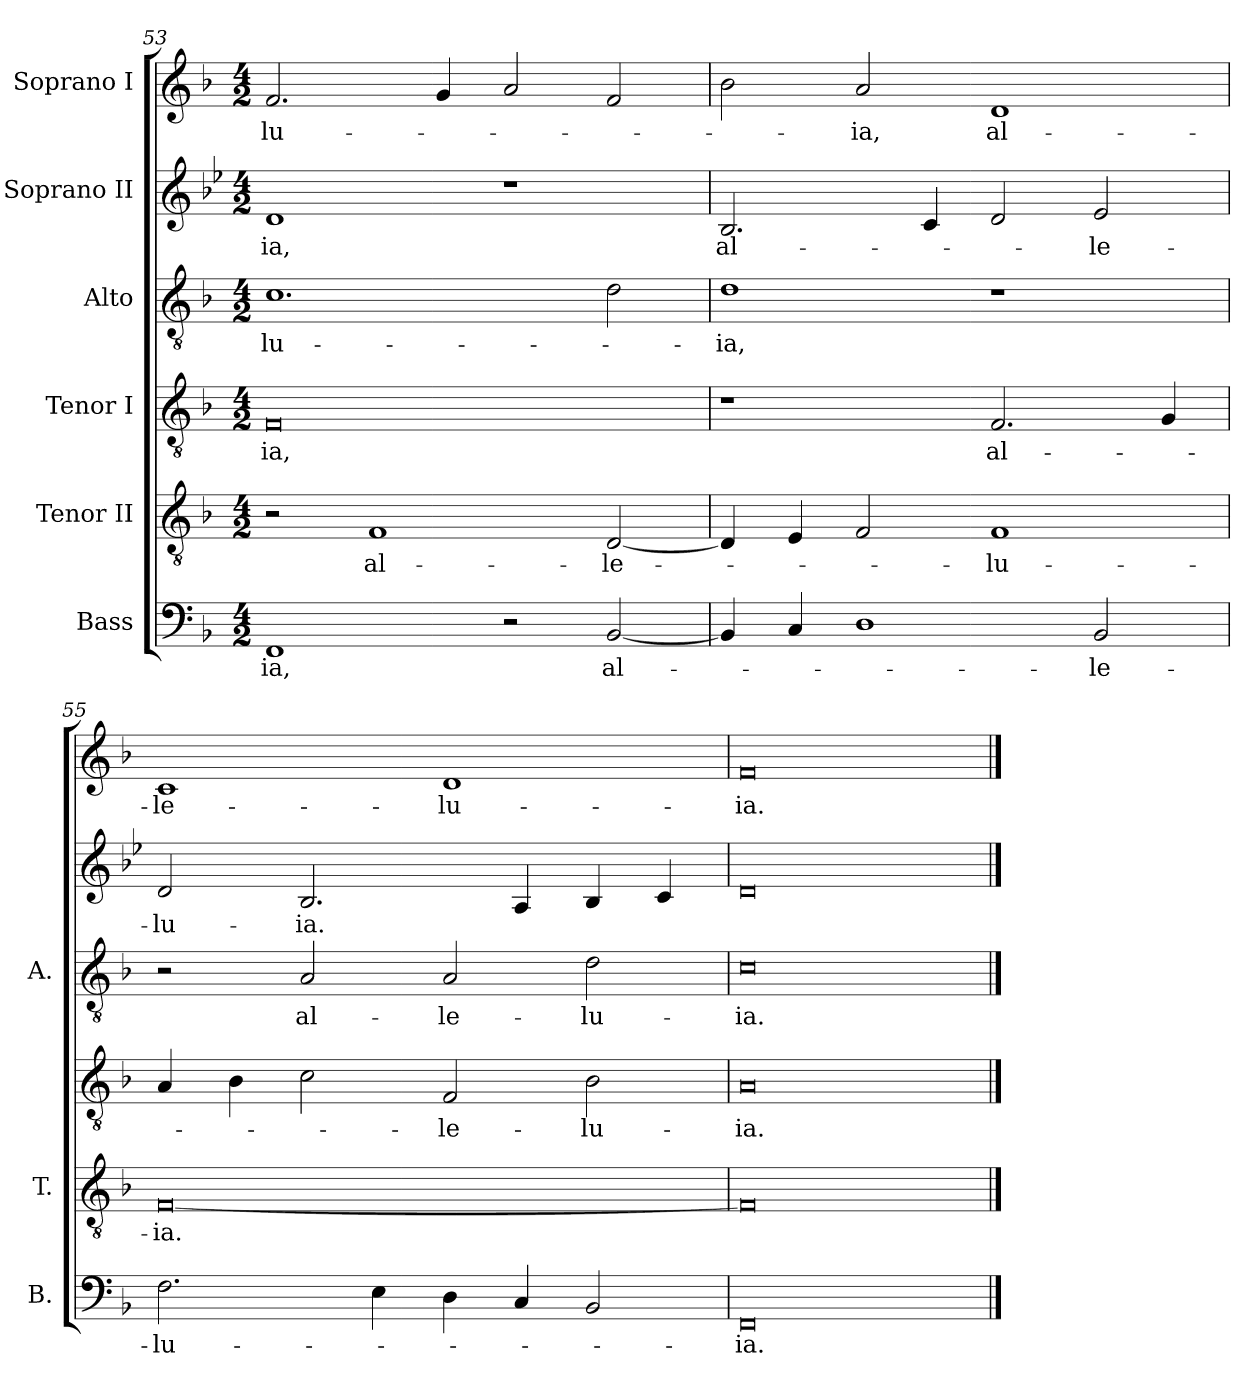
**kern	**text	**kern	**text	**kern	**text	**kern	**text	**kern	**text	**kern	**text
*part6	*part6	*part5	*part5	*part4	*part4	*part3	*part3	*part2	*part2	*part1	*part1
*staff6	*staff6	*staff5	*staff5	*staff4	*staff4	*staff3	*staff3	*staff2	*staff2	*staff1	*staff1
*I"Bass	*	*I"Tenor II	*	*I"Tenor I	*	*I"Alto	*	*I"Soprano II	*	*I"Soprano I	*
*I'B.	*	*I'T.	*	*	*	*I'A.	*	*	*	*	*
!!LO:LB:g=z
*clefF4	*	*clefGv2	*	*clefGv2	*	*clefGv2	*	*clefG2	*	*clefG2	*
*	*	*ITrd7c12	*	*	*	*	*	*ITrd-4c-7	*	*	*
*k[b-]	*	*k[b-]	*	*k[b-]	*	*k[b-]	*	*k[b-]	*	*k[b-]	*
*F:	*	*F:	*	*F:	*	*F:	*	*F:	*	*F:	*
*M4/2	*	*M4/2	*	*M4/2	*	*M4/2	*	*M4/2	*	*M4/2	*
=53	=53	=53	=53	=53	=53	=53	=53	=53	=53	=53	=53
!	!LO:LY:b:color=#000000	!	!	!	!	!	!	!	!	!	!
!	!	!	!	!	!LO:LY:b:color=#000000	!	!	!	!	!	!
!	!	!	!	!	!	!	!LO:LY:b:color=#000000	!	!	!	!
!	!	!	!	!	!	!	!	!	!LO:LY:b:color=#000000	!	!
!	!	!	!	!	!	!	!	!	!	!	!LO:LY:b:color=#000000
1FFi	-ia,	2r	.	0Fi	-ia,	1.ci	-lu-	1ai	-ia,	2.fi/	-lu-
!	!	!	!LO:LY:b:color=#000000	!	!	!	!	!	!	!	!
.	.	1FFi	al-	.	.	.	.	.	.	.	.
.	.	.	.	.	.	.	.	.	.	4gi/	.
2r	.	.	.	.	.	.	.	1r	.	2ai/	.
!	!LO:LY:b:color=#000000	!	!	!	!	!	!	!	!	!	!
!	!	!	!LO:LY:b:color=#000000	!	!	!	!	!	!	!	!
[<2BB-i/	al-	[<2DDi/	-le-	.	.	2di\	.	.	.	2fi/	.
=54	=54	=54	=54	=54	=54	=54	=54	=54	=54	=54	=54
!	!	!	!	!	!	!	!LO:LY:b:color=#000000	!	!	!	!
!	!	!	!	!	!	!	!	!	!LO:LY:b:color=#000000	!	!
4BB-i/]	.	4DDi/]	.	1r	.	1di	-ia,	2.fi/	al-	2b-i\	.
4Ci/	.	4EEi/	.	.	.	.	.	.	.	.	.
!	!	!	!	!	!	!	!	!	!	!	!LO:LY:b:color=#000000
1Di	.	2FFi/	.	.	.	.	.	.	.	2ai/	-ia,
.	.	.	.	.	.	.	.	4gi/	.	.	.
!	!	!	!LO:LY:b:color=#000000	!	!	!	!	!	!	!	!
!	!	!	!	!	!LO:LY:b:color=#000000	!	!	!	!	!	!
!	!	!	!	!	!	!	!	!	!	!	!LO:LY:b:color=#000000
.	.	1FFi	-lu-	2.Fi/	al-	1r	.	2ai/	.	1di	al-
!	!LO:LY:b:color=#000000	!	!	!	!	!	!	!	!	!	!
!	!	!	!	!	!	!	!	!	!LO:LY:b:color=#000000	!	!
2BB-i/	-le-	.	.	.	.	.	.	2b-i/	-le-	.	.
.	.	.	.	4Gi/	.	.	.	.	.	.	.
=55	=55	=55	=55	=55	=55	=55	=55	=55	=55	=55	=55
!	!LO:LY:b:color=#000000	!	!	!	!	!	!	!	!	!	!
!	!	!	!LO:LY:b:color=#000000	!	!	!	!	!	!	!	!
!	!	!	!	!	!	!	!	!	!LO:LY:b:color=#000000	!	!
!	!	!	!	!	!	!	!	!	!	!	!LO:LY:b:color=#000000
2.Fi\	-lu-	[<0FFi	-ia.	4Ai/	.	2r	.	2ai/	-lu-	1ci	-le-
.	.	.	.	4B-i\	.	.	.	.	.	.	.
!	!	!	!	!	!	!	!LO:LY:b:color=#000000	!	!	!	!
!	!	!	!	!	!	!	!	!	!LO:LY:b:color=#000000	!	!
.	.	.	.	2ci\	.	2Ai/	al-	2.fi/	-ia.	.	.
4Ei\	.	.	.	.	.	.	.	.	.	.	.
!	!	!	!	!	!LO:LY:b:color=#000000	!	!	!	!	!	!
!	!	!	!	!	!	!	!LO:LY:b:color=#000000	!	!	!	!
!	!	!	!	!	!	!	!	!	!	!	!LO:LY:b:color=#000000
4Di\	.	.	.	2Fi/	-le-	2Ai/	-le-	.	.	1di	-lu-
4Ci/	.	.	.	.	.	.	.	4ei/	.	.	.
!	!	!	!	!	!LO:LY:b:color=#000000	!	!	!	!	!	!
!	!	!	!	!	!	!	!LO:LY:b:color=#000000	!	!	!	!
2BB-i/	.	.	.	2B-i\	-lu-	2di\	-lu-	4fi/	.	.	.
.	.	.	.	.	.	.	.	4gi/	.	.	.
=56	=56	=56	=56	=56	=56	=56	=56	=56	=56	=56	=56
!	!LO:LY:b:color=#000000	!	!	!	!	!	!	!	!	!	!
!	!	!	!	!	!LO:LY:b:color=#000000	!	!	!	!	!	!
!	!	!	!	!	!	!	!LO:LY:b:color=#000000	!	!	!	!
!	!	!	!	!	!	!	!	!	!	!	!LO:LY:b:color=#000000
0FFi	-ia.	0FFi]	.	0Ai	-ia.	0ci	-ia.	0ai	.	0fi	-ia.
==	==	==	==	==	==	==	==	==	==	==	==
*-	*-	*-	*-	*-	*-	*-	*-	*-	*-	*-	*-
